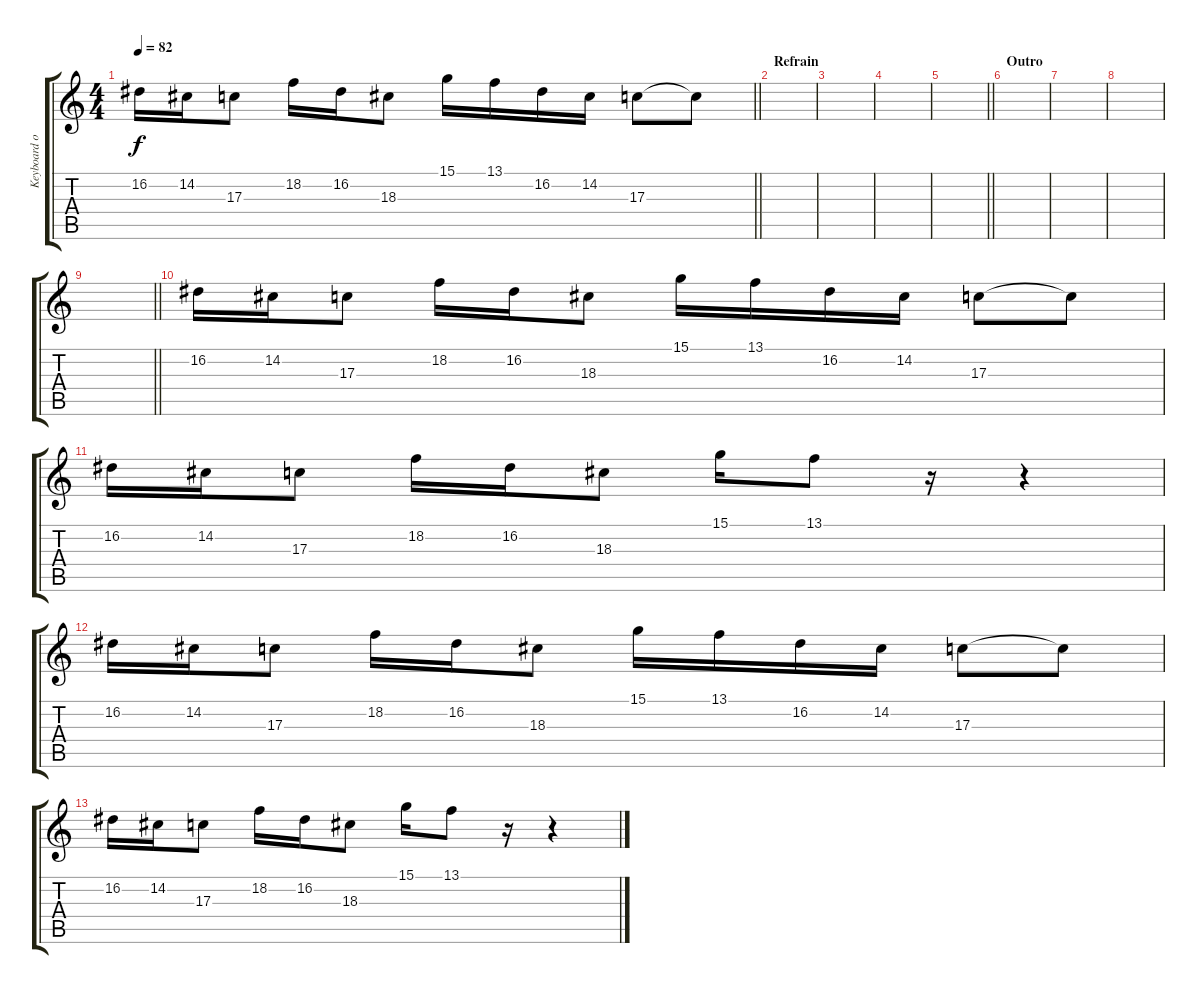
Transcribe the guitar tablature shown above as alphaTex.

\track ("Keyboard overdub" "Keyboard o") {instrument lead2sawtooth}
\staff {score tabs}
\tuning (E4 B3 G3 D3 A2 E2) {hide}
\ts (4 4)
\tempo 82
\clef g2
\barLineRight lightlight
\ks c
16.2.16{dy f balance 16} 14.2.16 17.3.8{balance 0} 18.2.16 16.2.16 18.3.8{balance 16} 15.1.16 13.1.16 16.2.16{balance 0} 14.2.16 17.3.8 17.3{t}.8{balance 16} |
\section ("" "Refrain")
|
|
|
\barLineRight lightlight
|
\section ("" "Outro")
|
|
|
\barLineRight lightlight
|
16.2.16{balance 16} 14.2.16 17.3.8{balance 0} 18.2.16 16.2.16 18.3.8{balance 16} 15.1.16 13.1.16 16.2.16{balance 0} 14.2.16 17.3.8 17.3{t}.8{balance 16} |
16.2.16{balance 16} 14.2.16 17.3.8{balance 0} 18.2.16 16.2.16 18.3.8{balance 16} 15.1.16 13.1.8 r.16 r.4 |
16.2.16{balance 16} 14.2.16 17.3.8{balance 0} 18.2.16 16.2.16 18.3.8{balance 16} 15.1.16 13.1.16 16.2.16{balance 0} 14.2.16 17.3.8 17.3{t}.8{balance 16} |
16.2.16{balance 16} 14.2.16 17.3.8{balance 0} 18.2.16 16.2.16 18.3.8{balance 16} 15.1.16 13.1.8 r.16 r.4
